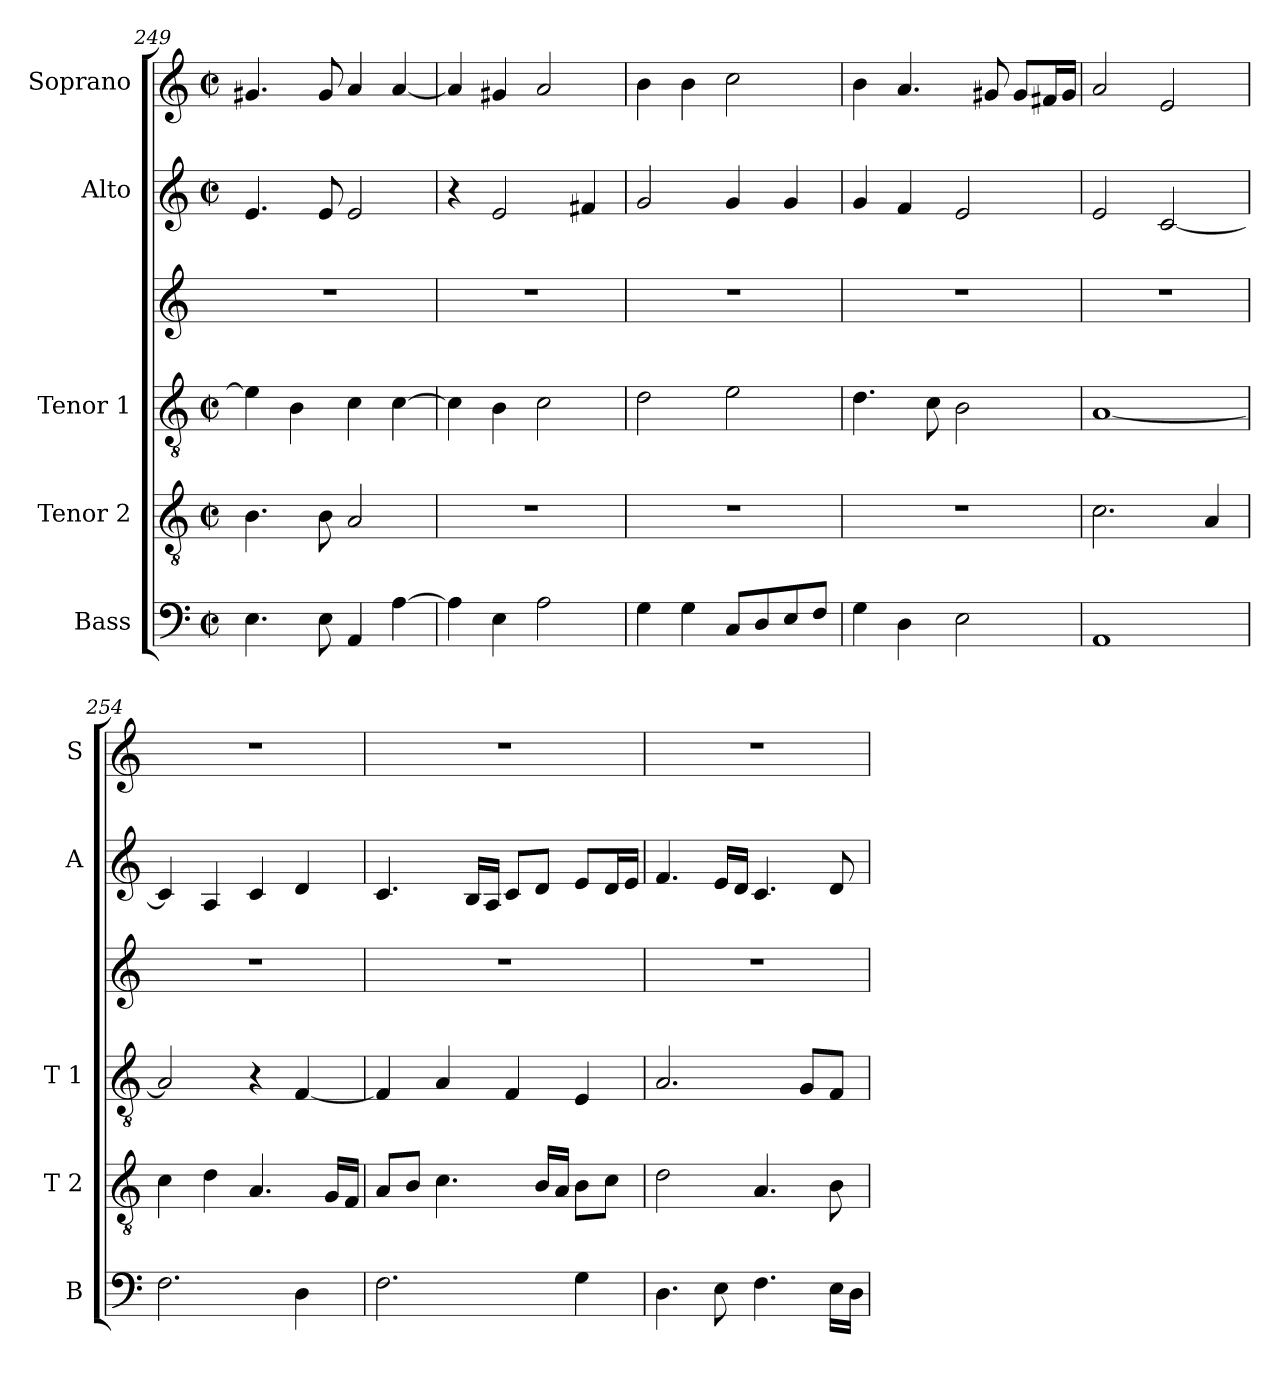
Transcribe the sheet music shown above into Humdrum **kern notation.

**kern	**kern	**kern	**kern	**kern	**kern
*part6	*part5	*part4	*part3	*part2	*part1
*staff6	*staff5	*staff4	*staff3	*staff2	*staff1
*I"Bass	*I"Tenor 2	*I"Tenor 1	*	*I"Alto	*I"Soprano
*I'B	*I'T 2	*I'T 1	*	*I'A	*I'S
*clefF4	*clefGv2	*clefGv2	*clefG2	*clefG2	*clefG2
*k[]	*k[]	*k[]	*k[]	*k[]	*k[]
*C:	*C:	*C:	*C:	*C:	*C:
*M2/2	*M2/2	*M2/2	*	*M2/2	*M2/2
*met(c|)	*met(c|)	*met(c|)	*	*met(c|)	*met(c|)
=249	=249	=249	=249	=249	=249
4.E\	4.B\	4e\]	1r	4.e/	4.g#X/
.	.	4B\	.	.	.
8E\	8B\	.	.	8e/	8g#/
4AA/	2A/	4c\	.	2e/	4a/
[>4A\	.	[>4c\	.	.	[<4a/
=250	=250	=250	=250	=250	=250
4A\]	1r	4c\]	1r	4r	4a/]
4E\	.	4B\	.	2e/	4g#X/
2A\	.	2c\	.	.	2a/
.	.	.	.	4f#X/	.
=251	=251	=251	=251	=251	=251
4G\	1r	2d\	1r	2g/	4b\
4G\	.	.	.	.	4b\
8C/L	.	2e\	.	4g/	2cc\
8D/	.	.	.	.	.
8E/	.	.	.	4g/	.
8F/J	.	.	.	.	.
=252	=252	=252	=252	=252	=252
4G\	1r	4.d\	1r	4g/	4b\
4D\	.	.	.	4f/	4.a/
.	.	8c\	.	.	.
2E\	.	2B\	.	2e/	.
.	.	.	.	.	8g#X/
.	.	.	.	.	8g#/L
.	.	.	.	.	16f#X/L
.	.	.	.	.	16g#/JJ
!!LO:LB:g=z
=253	=253	=253	=253	=253	=253
1AA	2.c\	[<1A	1r	2e/	2a/
.	.	.	.	[<2c/	2e/
.	4A/	.	.	.	.
=254	=254	=254	=254	=254	=254
2.F\	4c\	2A/]	1r	4c/]	1r
.	4d\	.	.	4A/	.
.	4.A/	4r	.	4c/	.
4D\	.	[<4F/	.	4d/	.
.	16G/LL	.	.	.	.
.	16F/JJ	.	.	.	.
=255	=255	=255	=255	=255	=255
2.F\	8A/L	4F/]	1r	4.c/	1r
.	8B/J	.	.	.	.
.	4.c\	4A/	.	.	.
.	.	.	.	16B/LL	.
.	.	.	.	16A/JJ	.
.	.	4F/	.	8c/L	.
.	16B/LL	.	.	8d/J	.
.	16A/JJ	.	.	.	.
4G\	8B\L	4E/	.	8e/L	.
.	8c\J	.	.	16d/L	.
.	.	.	.	16e/JJ	.
=256	=256	=256	=256	=256	=256
4.D\	2d\	2.A/	1r	4.f/	1r
8E\	.	.	.	16e/LL	.
.	.	.	.	16d/JJ	.
4.F\	4.A/	.	.	4.c/	.
.	.	8G/L	.	.	.
16E\LL	8B\	8F/J	.	8d/	.
16D\JJ	.	.	.	.	.
=	=	=	=	=	=
*-	*-	*-	*-	*-	*-
